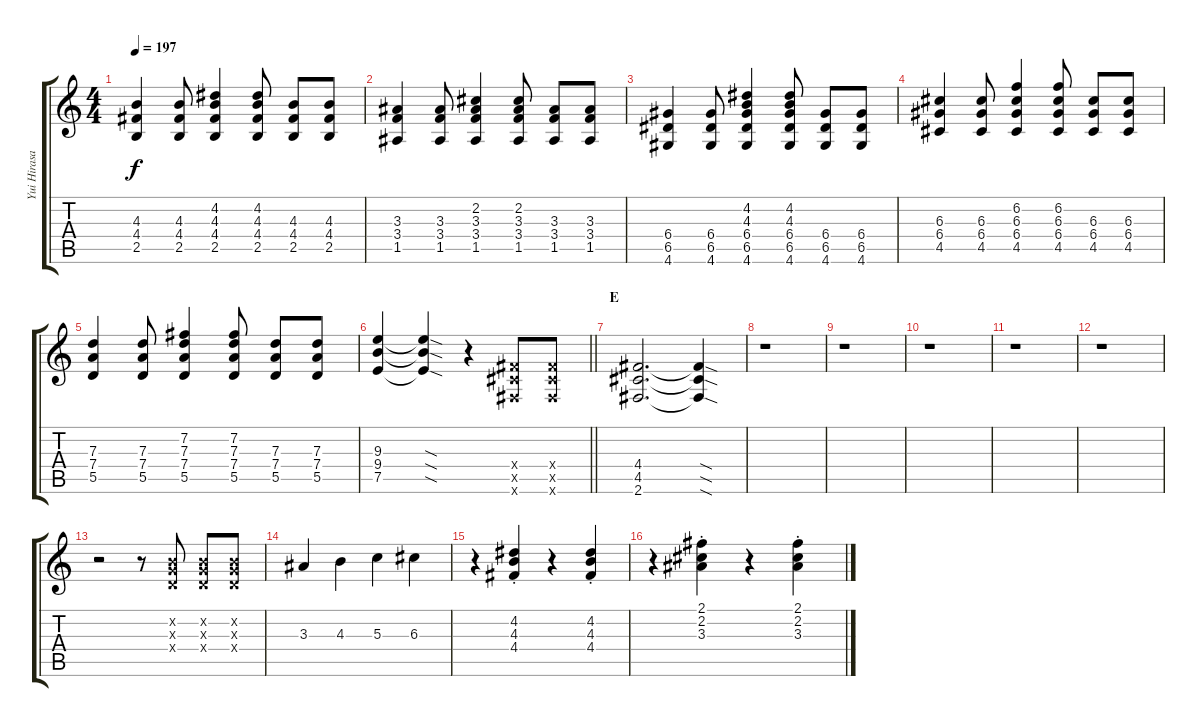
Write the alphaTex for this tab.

\track ("Yui Hirasawa" "Yui Hirasa") {instrument distortionguitar}
\staff {score tabs}
\tuning (E4 B3 G3 D3 A2 E2) {hide}
\ts (4 4)
\tempo 197
\clef g2
\ks c
(4.3 4.4 2.5).4{dy f} (4.3 4.4 2.5).8 (4.2 4.3 4.4 2.5).4 (4.2 4.3 4.4 2.5).8 (4.3 4.4 2.5).8 (4.3 4.4 2.5).8 |
(3.3 3.4 1.5).4 (3.3 3.4 1.5).8 (2.2 3.3 3.4 1.5).4 (2.2 3.3 3.4 1.5).8 (3.3 3.4 1.5).8 (3.3 3.4 1.5).8 |
(6.4 6.5 4.6).4 (6.4 6.5 4.6).8 (4.2 4.3 6.4 6.5 4.6).4 (4.2 4.3 6.4 6.5 4.6).8 (6.4 6.5 4.6).8 (6.4 6.5 4.6).8 |
(6.3 6.4 4.5).4 (6.3 6.4 4.5).8 (6.2 6.3 6.4 4.5).4 (6.2 6.3 6.4 4.5).8 (6.3 6.4 4.5).8 (6.3 6.4 4.5).8 |
(7.3 7.4 5.5).4 (7.3 7.4 5.5).8 (7.2 7.3 7.4 5.5).4 (7.2 7.3 7.4 5.5).8 (7.3 7.4 5.5).8 (7.3 7.4 5.5).8 |
\barLineRight lightlight
(9.3 9.4 7.5).4 (9.3{sod t} 9.4{sod t} 7.5{sod t}).4 r.4 (4.4{x} 4.5{x} 2.6{x}).8 (4.4{x} 4.5{x} 2.6{x}).8 |
\section ("" "E")
(4.4 4.5 2.6).2{d} (4.4{sod t} 4.5{sod t} 2.6{sod t}).4 |
r.1 |
r.1 |
r.1 |
r.1 |
r.1 |
r.2 r.8 (0.2{x} 0.3{x} 0.4{x}).8 (0.2{x} 0.3{x} 0.4{x}).8 (0.2{x} 0.3{x} 0.4{x}).8 |
3.3.4 4.3.4 5.3.4 6.3.4 |
r.4 (4.2{st} 4.3{st} 4.4{st}).4 r.4 (4.2{st} 4.3{st} 4.4{st}).4 |
r.4 (2.1{st} 2.2{st} 3.3{st}).4 r.4 (2.1{st} 2.2{st} 3.3{st}).4
